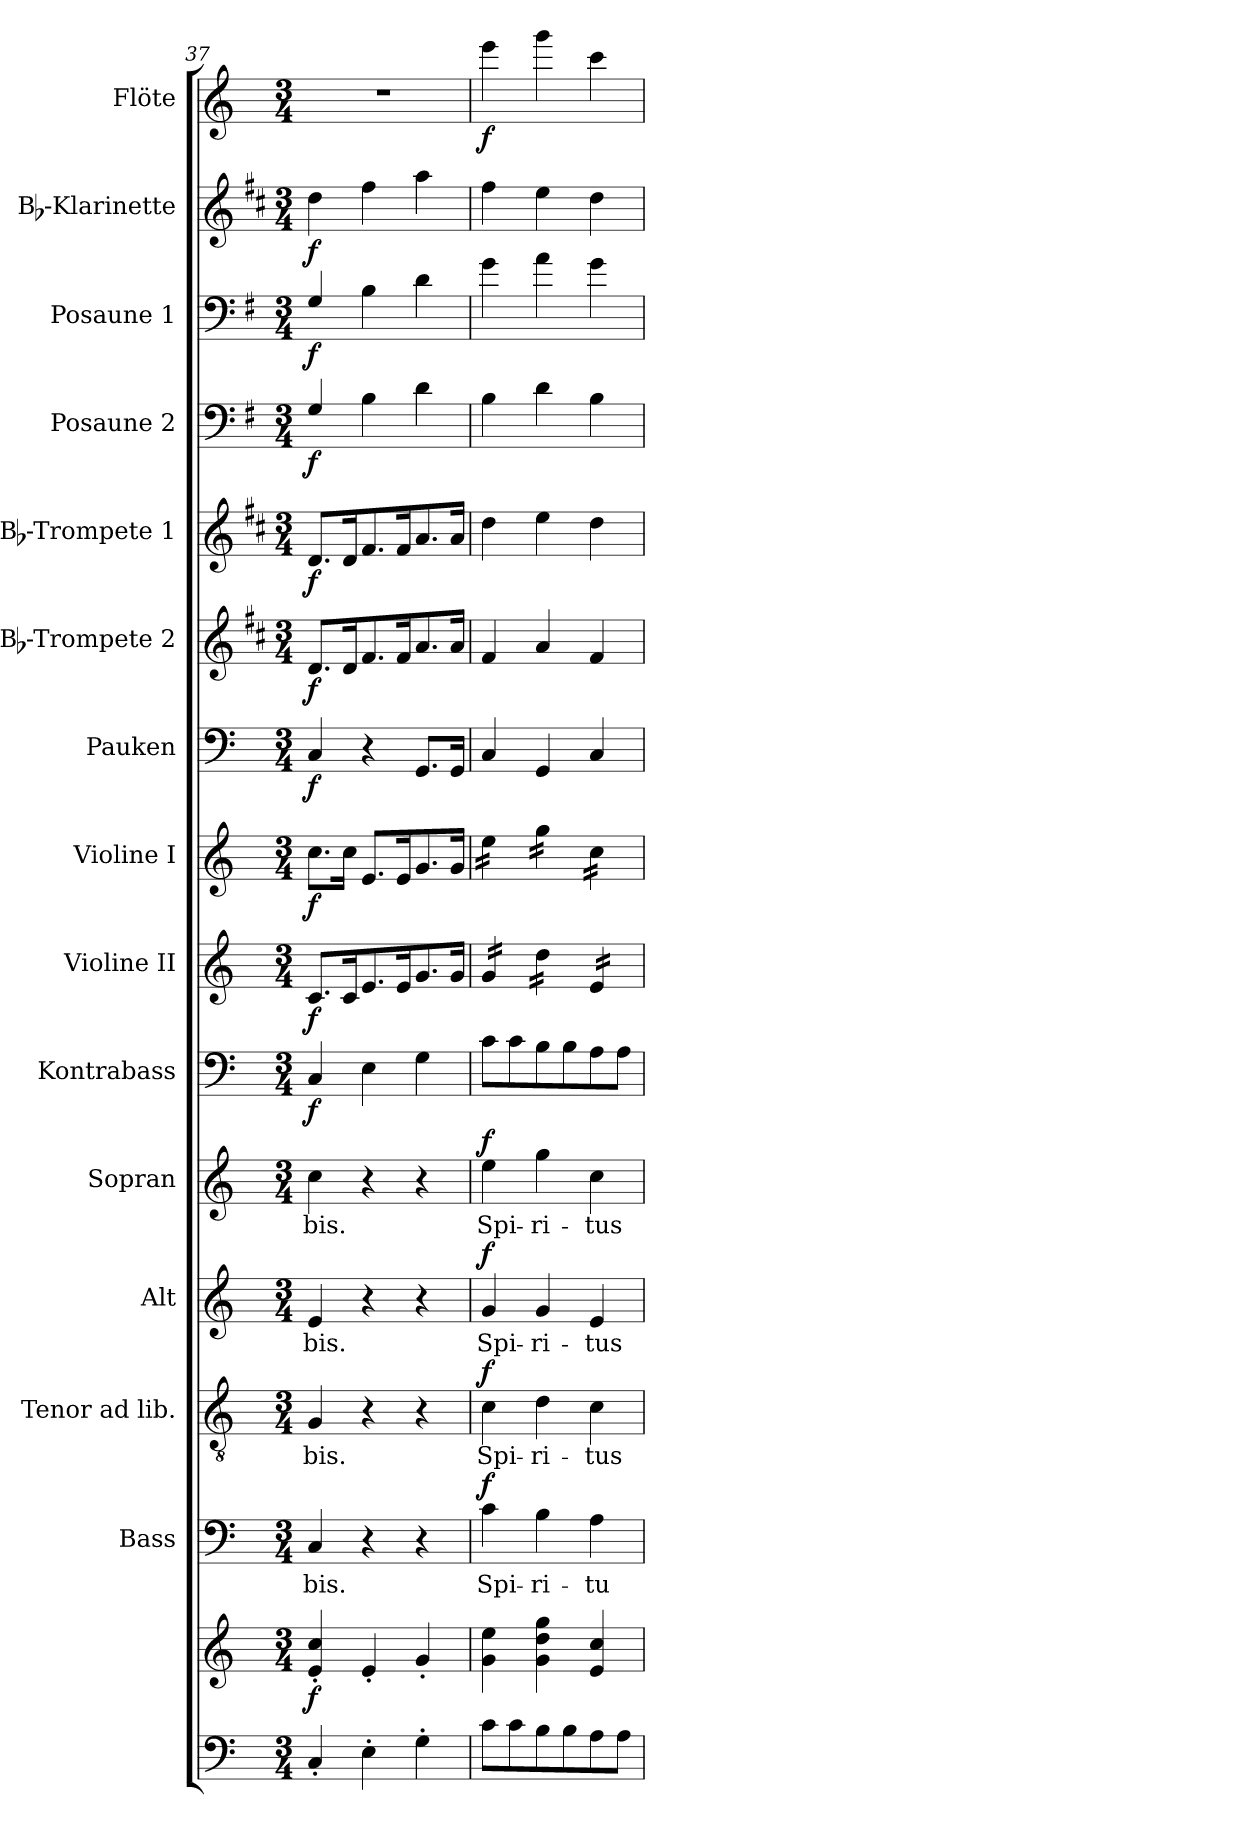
**kern	**kern	**dynam	**kern	**text	**dynam	**kern	**text	**dynam	**kern	**text	**dynam	**kern	**text	**dynam	**kern	**dynam	**kern	**dynam	**kern	**dynam	**kern	**dynam	**kern	**dynam	**kern	**dynam	**kern	**dynam	**kern	**dynam	**kern	**dynam	**kern	**dynam
*part15	*part15	*part15	*part14	*part14	*part14	*part13	*part13	*part13	*part12	*part12	*part12	*part11	*part11	*part11	*part10	*part10	*part9	*part9	*part8	*part8	*part7	*part7	*part6	*part6	*part5	*part5	*part4	*part4	*part3	*part3	*part2	*part2	*part1	*part1
*staff16	*staff15	*staff15/16	*staff14	*staff14	*staff14	*staff13	*staff13	*staff13	*staff12	*staff12	*staff12	*staff11	*staff11	*staff11	*staff10	*staff10	*staff9	*staff9	*staff8	*staff8	*staff7	*staff7	*staff6	*staff6	*staff5	*staff5	*staff4	*staff4	*staff3	*staff3	*staff2	*staff2	*staff1	*staff1
*	*	*	*I"Bass	*	*	*I"Tenor ad lib.	*	*	*I"Alt	*	*	*I"Sopran	*	*	*I"Kontrabass	*	*I"Violine II	*	*I"Violine I	*	*I"Pauken	*	*I"Bb-Trompete 2	*	*I"Bb-Trompete 1	*	*I"Posaune 2	*	*I"Posaune 1	*	*I"Bb-Klarinette	*	*I"Flöte	*
*	*	*	*I'B.	*	*	*I'T.	*	*	*I'A.	*	*	*I'S.	*	*	*I'Kb.	*	*I'Vl. II	*	*I'Vl. I	*	*I'Pk.	*	*I'Bb Trp. 2	*	*I'Bb Trp. 1	*	*I'Pos. 2	*	*I'Pos. 1	*	*I'Bb Kl.	*	*I'Fl.	*
*clefF4	*clefG2	*	*clefF4	*	*	*clefGv2	*	*	*clefG2	*	*	*clefG2	*	*	*clefF4	*	*clefG2	*	*clefG2	*	*clefF4	*	*clefG2	*	*clefG2	*	*clefF4	*	*clefF4	*	*clefG2	*	*clefG2	*
*	*	*	*	*	*	*	*	*	*	*	*	*	*	*	*ITrd7c12	*	*	*	*	*	*	*	*ITrd1c2	*	*ITrd1c2	*	*ITrd4c7	*	*ITrd4c7	*	*ITrd1c2	*	*	*
*k[]	*k[]	*	*k[]	*	*	*k[]	*	*	*k[]	*	*	*k[]	*	*	*k[]	*	*k[]	*	*k[]	*	*k[]	*	*k[]	*	*k[]	*	*k[]	*	*k[]	*	*k[]	*	*k[]	*
*C:	*C:	*	*C:	*	*	*C:	*	*	*C:	*	*	*C:	*	*	*C:	*	*C:	*	*C:	*	*C:	*	*C:	*	*C:	*	*C:	*	*C:	*	*C:	*	*C:	*
*M3/4	*M3/4	*	*M3/4	*	*	*M3/4	*	*	*M3/4	*	*	*M3/4	*	*	*M3/4	*	*M3/4	*	*M3/4	*	*M3/4	*	*M3/4	*	*M3/4	*	*M3/4	*	*M3/4	*	*M3/4	*	*M3/4	*
=37	=37	=37	=37	=37	=37	=37	=37	=37	=37	=37	=37	=37	=37	=37	=37	=37	=37	=37	=37	=37	=37	=37	=37	=37	=37	=37	=37	=37	=37	=37	=37	=37	=37	=37
!	!	!LO:DY:b	!	!LO:LY:b	!	!	!LO:LY:b	!	!	!LO:LY:b	!	!	!LO:LY:b	!	!	!LO:DY:b	!	!LO:DY:b	!	!LO:DY:b	!	!LO:DY:b	!	!LO:DY:b	!	!LO:DY:b	!	!LO:DY:b	!	!LO:DY:b	!	!LO:DY:b	!	!
4C'</	4e/'< 4cc/'<	f	4C/	-bis.	.	4G/	-bis.	.	4e/	-bis.	.	4cc\	-bis.	.	4CC/	f	8.c/L	f	8.cc\L	f	4C/	f	8.c/L	f	8.c/L	f	4C/	f	4C/	f	4cc\	f	2.r	.
.	.	.	.	.	.	.	.	.	.	.	.	.	.	.	.	.	16c/k	.	16cc\Jk	.	.	.	16c/k	.	16c/k	.	.	.	.	.	.	.	.	.
4E'>\	4e'</	.	4r	.	.	4r	.	.	4r	.	.	4r	.	.	4EE\	.	8.e/	.	8.e/L	.	4r	.	8.e/	.	8.e/	.	4E\	.	4E\	.	4ee\	.	.	.
.	.	.	.	.	.	.	.	.	.	.	.	.	.	.	.	.	16e/k	.	16e/k	.	.	.	16e/k	.	16e/k	.	.	.	.	.	.	.	.	.
4G'>\	4g'</	.	4r	.	.	4r	.	.	4r	.	.	4r	.	.	4GG\	.	8.g/	.	8.g/	.	8.GG/L	.	8.g/	.	8.g/	.	4G\	.	4G\	.	4gg\	.	.	.
.	.	.	.	.	.	.	.	.	.	.	.	.	.	.	.	.	16g/Jk	.	16g/Jk	.	16GG/Jk	.	16g/Jk	.	16g/Jk	.	.	.	.	.	.	.	.	.
!!LO:PB:g=z
=38	=38	=38	=38	=38	=38	=38	=38	=38	=38	=38	=38	=38	=38	=38	=38	=38	=38	=38	=38	=38	=38	=38	=38	=38	=38	=38	=38	=38	=38	=38	=38	=38	=38	=38
!	!	!	!	!LO:LY:b	!LO:DY:a	!	!LO:LY:b	!LO:DY:a	!	!LO:LY:b	!LO:DY:a	!	!LO:LY:b	!LO:DY:a	!	!	!	!	!	!	!	!	!	!	!	!	!	!	!	!	!	!	!	!LO:DY:b
*	*	*	*	*	*	*	*	*	*	*	*	*	*	*	*	*	*tremolo	*	*	*	*	*	*	*	*	*	*	*	*	*	*	*	*	*
*	*	*	*	*	*	*	*	*	*	*	*	*	*	*	*	*	*	*	*tremolo	*	*	*	*	*	*	*	*	*	*	*	*	*	*	*
8c\L	4g\ 4ee\	.	4c\	Spi-	f	4c\	Spi-	f	4g/	Spi-	f	4ee\	Spi-	f	8C\L	.	16g/LL	.	16ee\LL	.	4C/	.	4e/	.	4cc\	.	4E\	.	4c\	.	4ee\	.	4eee\	f
.	.	.	.	.	.	.	.	.	.	.	.	.	.	.	.	.	16g/	.	16ee\	.	.	.	.	.	.	.	.	.	.	.	.	.	.	.
8c\	.	.	.	.	.	.	.	.	.	.	.	.	.	.	8C\	.	16g/	.	16ee\	.	.	.	.	.	.	.	.	.	.	.	.	.	.	.
.	.	.	.	.	.	.	.	.	.	.	.	.	.	.	.	.	16g/JJ	.	16ee\JJ	.	.	.	.	.	.	.	.	.	.	.	.	.	.	.
!	!	!	!	!LO:LY:b	!	!	!LO:LY:b	!	!	!LO:LY:b	!	!	!LO:LY:b	!	!	!	!	!	!	!	!	!	!	!	!	!	!	!	!	!	!	!	!	!
8B\	4g\ 4dd\ 4gg\	.	4B\	-ri-	.	4d\	-ri-	.	4g/	-ri-	.	4gg\	-ri-	.	8BB\	.	16dd\LL	.	16gg\LL	.	4GG/	.	4g/	.	4dd\	.	4G\	.	4d\	.	4dd\	.	4ggg\	.
.	.	.	.	.	.	.	.	.	.	.	.	.	.	.	.	.	16dd\	.	16gg\	.	.	.	.	.	.	.	.	.	.	.	.	.	.	.
8B\	.	.	.	.	.	.	.	.	.	.	.	.	.	.	8BB\	.	16dd\	.	16gg\	.	.	.	.	.	.	.	.	.	.	.	.	.	.	.
.	.	.	.	.	.	.	.	.	.	.	.	.	.	.	.	.	16dd\JJ	.	16gg\JJ	.	.	.	.	.	.	.	.	.	.	.	.	.	.	.
!	!	!	!	!LO:LY:b	!	!	!LO:LY:b	!	!	!LO:LY:b	!	!	!LO:LY:b	!	!	!	!	!	!	!	!	!	!	!	!	!	!	!	!	!	!	!	!	!
8A\	4e/ 4cc/	.	4A\	-tu	.	4c\	-tus	.	4e/	-tus	.	4cc\	-tus	.	8AA\	.	16e/LL	.	16cc\LL	.	4C/	.	4e/	.	4cc\	.	4E\	.	4c\	.	4cc\	.	4ccc\	.
.	.	.	.	.	.	.	.	.	.	.	.	.	.	.	.	.	16e/	.	16cc\	.	.	.	.	.	.	.	.	.	.	.	.	.	.	.
8A\J	.	.	.	.	.	.	.	.	.	.	.	.	.	.	8AA\J	.	16e/	.	16cc\	.	.	.	.	.	.	.	.	.	.	.	.	.	.	.
.	.	.	.	.	.	.	.	.	.	.	.	.	.	.	.	.	16e/JJ	.	16cc\JJ	.	.	.	.	.	.	.	.	.	.	.	.	.	.	.
*	*	*	*	*	*	*	*	*	*	*	*	*	*	*	*	*	*	*	*Xtremolo	*	*	*	*	*	*	*	*	*	*	*	*	*	*	*
*	*	*	*	*	*	*	*	*	*	*	*	*	*	*	*	*	*Xtremolo	*	*	*	*	*	*	*	*	*	*	*	*	*	*	*	*	*
=	=	=	=	=	=	=	=	=	=	=	=	=	=	=	=	=	=	=	=	=	=	=	=	=	=	=	=	=	=	=	=	=	=	=
*-	*-	*-	*-	*-	*-	*-	*-	*-	*-	*-	*-	*-	*-	*-	*-	*-	*-	*-	*-	*-	*-	*-	*-	*-	*-	*-	*-	*-	*-	*-	*-	*-	*-	*-
